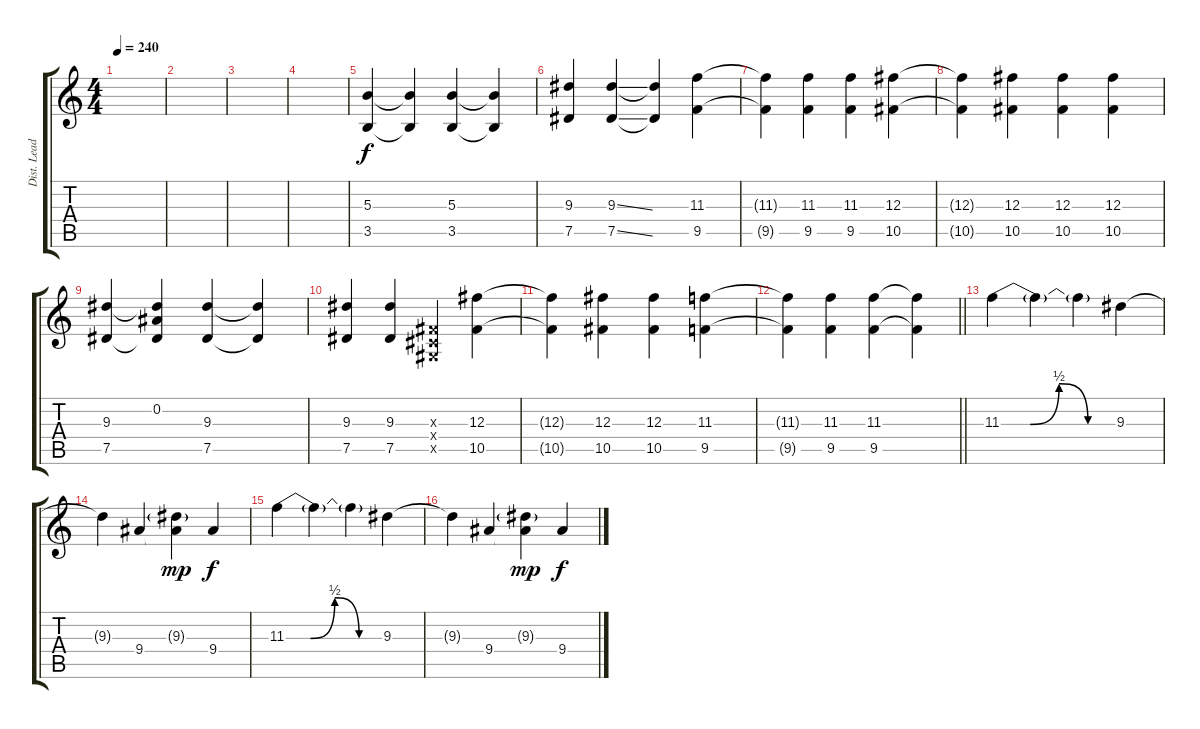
\track ("Dist. Lead Guitar" "Dist. Lead") {instrument distortionguitar}
\staff {score tabs}
\tuning (Eb4 Bb3 Gb3 Db3 Ab2 Db2) {hide}
\ts (4 4)
\tempo 240
\clef g2
\ks c
|
|
|
|
(5.3 3.5).4 (5.3{t} 3.5{t}).4 (5.3 3.5).4 (5.3{t} 3.5{t}).4 |
(9.3 7.5).4 (9.3{ss} 7.5{ss}).4 (9.3{t} 7.5{t}).4 (11.3 9.5).4 |
(11.3{t} 9.5{t}).4 (11.3 9.5).4 (11.3 9.5).4 (12.3 10.5).4 |
(12.3{t} 10.5{t}).4 (12.3 10.5).4 (12.3 10.5).4 (12.3 10.5).4 |
(9.3 7.5).4 (0.2 9.3{t} 7.5{t}).4 (9.3 7.5).4 (9.3{t} 7.5{t}).4 |
(9.3 7.5).4 (9.3 7.5).4 (0.3{x} 0.4{x} 0.5{x}).4 (12.3 10.5).4 |
(12.3{t} 10.5{t}).4 (12.3 10.5).4 (12.3 10.5).4 (11.3 9.5).4 |
\barLineRight lightlight
(11.3{t} 9.5{t}).4 (11.3 9.5).4 (11.3 9.5).4 (11.3{t} 9.5{t}).4 |
11.3{be (custom 0 0 15 0 30 2 45 0 60 0)}.4 11.3{t}.4 11.3{t}.4 9.3.4 |
9.3{t}.4 9.4.4 (9.3{g} 9.4{t}).4{dy mp} 9.4.4{dy f} |
11.3{be (custom 0 0 15 0 30 2 45 0 60 0)}.4 11.3{t}.4 11.3{t}.4 9.3.4 |
9.3{t}.4 9.4.4 (9.3{g} 9.4{t}).4{dy mp} 9.4.4{dy f}
